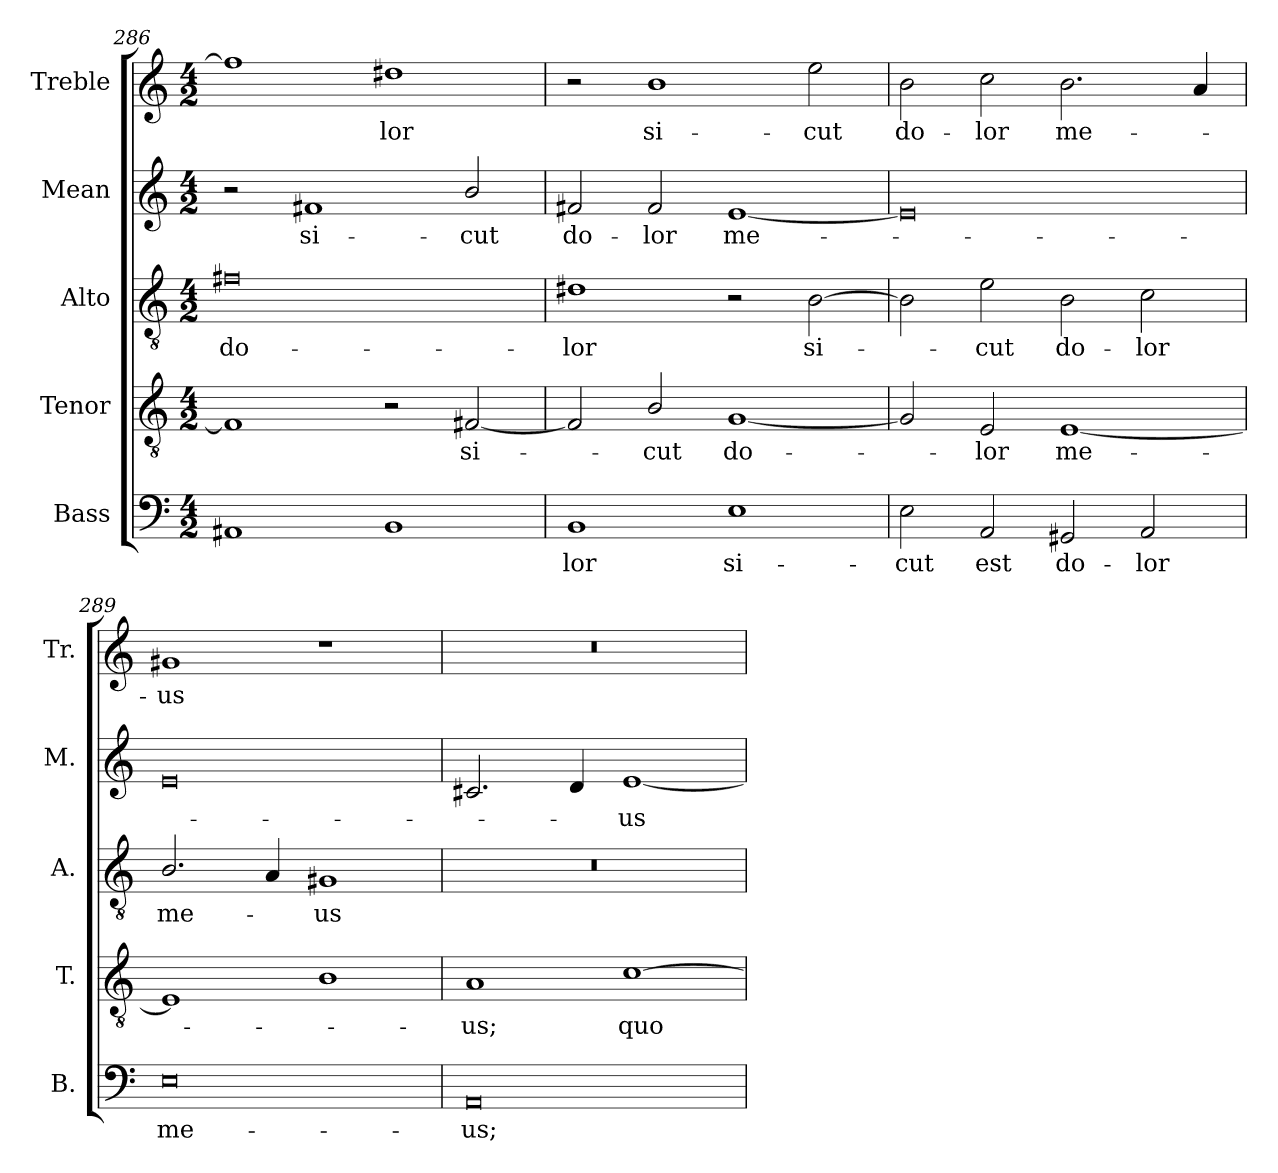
**kern	**text	**kern	**text	**kern	**text	**kern	**text	**kern	**text
*part5	*part5	*part4	*part4	*part3	*part3	*part2	*part2	*part1	*part1
*staff5	*staff5	*staff4	*staff4	*staff3	*staff3	*staff2	*staff2	*staff1	*staff1
*I"Bass	*	*I"Tenor	*	*I"Alto	*	*I"Mean	*	*I"Treble	*
*I'B.	*	*I'T.	*	*I'A.	*	*I'M.	*	*I'Tr.	*
*clefF4	*	*clefGv2	*	*clefGv2	*	*clefG2	*	*clefG2	*
*	*	*ITrd7c12	*	*ITrd7c12	*	*	*	*	*
*k[]	*	*k[]	*	*k[]	*	*k[]	*	*k[]	*
*C:	*	*C:	*	*C:	*	*C:	*	*C:	*
*M4/2	*	*M4/2	*	*M4/2	*	*M4/2	*	*M4/2	*
=286	=286	=286	=286	=286	=286	=286	=286	=286	=286
!	!	!	!	!	!LO:LY:b:color=#000000	!	!	!	!
1AA#Xi	.	1FF#i]	.	0F#Xi	do-	2r	.	1ff#i]	.
!	!	!	!	!	!	!	!LO:LY:b:color=#000000	!	!
.	.	.	.	.	.	1f#Xi	si-	.	.
!	!	!	!	!	!	!	!	!	!LO:LY:b:color=#000000
1BBi	.	2r	.	.	.	.	.	1dd#Xi	-lor
!	!	!	!LO:LY:b:color=#000000	!	!	!	!	!	!
!	!	!	!	!	!	!	!LO:LY:b:color=#000000	!	!
.	.	[<2FF#Xi/	si-	.	.	2bi/	-cut	.	.
=287	=287	=287	=287	=287	=287	=287	=287	=287	=287
!	!LO:LY:b:color=#000000	!	!	!	!	!	!	!	!
!	!	!	!	!	!LO:LY:b:color=#000000	!	!	!	!
!	!	!	!	!	!	!	!LO:LY:b:color=#000000	!	!
1BBi	-lor	2FF#i/]	.	1D#Xi	-lor	2f#Xi/	do-	2r	.
!	!	!	!LO:LY:b:color=#000000	!	!	!	!	!	!
!	!	!	!	!	!	!	!LO:LY:b:color=#000000	!	!
!	!	!	!	!	!	!	!	!	!LO:LY:b:color=#000000
.	.	2BBi/	-cut	.	.	2f#i/	-lor	1bi	si-
!	!LO:LY:b:color=#000000	!	!	!	!	!	!	!	!
!	!	!	!LO:LY:b:color=#000000	!	!	!	!	!	!
!	!	!	!	!	!	!	!LO:LY:b:color=#000000	!	!
1Ei	si-	[<1GGi	do-	2r	.	[<1ei	me-	.	.
!	!	!	!	!	!LO:LY:b:color=#000000	!	!	!	!
!	!	!	!	!	!	!	!	!	!LO:LY:b:color=#000000
.	.	.	.	[>2BBi\	si-	.	.	2eei\	-cut
=288	=288	=288	=288	=288	=288	=288	=288	=288	=288
!	!LO:LY:b:color=#000000	!	!	!	!	!	!	!	!
!	!	!	!	!	!	!	!	!	!LO:LY:b:color=#000000
2Ei\	-cut	2GGi/]	.	2BBi\]	.	0ei]	.	2bi\	do-
!	!LO:LY:b:color=#000000	!	!	!	!	!	!	!	!
!	!	!	!LO:LY:b:color=#000000	!	!	!	!	!	!
!	!	!	!	!	!LO:LY:b:color=#000000	!	!	!	!
!	!	!	!	!	!	!	!	!	!LO:LY:b:color=#000000
2AAi/	est	2EEi/	-lor	2Ei\	-cut	.	.	2cci\	-lor
!	!LO:LY:b:color=#000000	!	!	!	!	!	!	!	!
!	!	!	!LO:LY:b:color=#000000	!	!	!	!	!	!
!	!	!	!	!	!LO:LY:b:color=#000000	!	!	!	!
!	!	!	!	!	!	!	!	!	!LO:LY:b:color=#000000
2GG#Xi/	do-	[<1EEi	me-	2BBi\	do-	.	.	2.bi\	me-
!	!LO:LY:b:color=#000000	!	!	!	!	!	!	!	!
!	!	!	!	!	!LO:LY:b:color=#000000	!	!	!	!
2AAi/	-lor	.	.	2Ci\	-lor	.	.	.	.
.	.	.	.	.	.	.	.	4ai/	.
!!LO:LB:g=z
=289	=289	=289	=289	=289	=289	=289	=289	=289	=289
!	!LO:LY:b:color=#000000	!	!	!	!	!	!	!	!
!	!	!	!	!	!LO:LY:b:color=#000000	!	!	!	!
!	!	!	!	!	!	!	!	!	!LO:LY:b:color=#000000
0Ei	me-	1EEi]	.	2.BBi/	me-	0ei	.	1g#Xi	-us
.	.	.	.	4AAi/	.	.	.	.	.
!	!	!	!	!	!LO:LY:b:color=#000000	!	!	!	!
.	.	1BBi	.	1GG#Xi	-us	.	.	1r	.
=290	=290	=290	=290	=290	=290	=290	=290	=290	=290
!	!LO:LY:b:color=#000000	!	!	!	!	!	!	!	!
!	!	!	!LO:LY:b:color=#000000	!LO:N:vis=1	!	!	!	!LO:N:vis=1	!
0AAi	-us;	1AAi	-us;	0r	.	2.c#Xi/	.	0r	.
.	.	.	.	.	.	4di/	.	.	.
!	!	!	!LO:LY:b:color=#000000	!	!	!	!	!	!
!	!	!	!	!	!	!	!LO:LY:b:color=#000000	!	!
.	.	[>1Ci	quo-	.	.	[<1ei	-us	.	.
=	=	=	=	=	=	=	=	=	=
*-	*-	*-	*-	*-	*-	*-	*-	*-	*-
